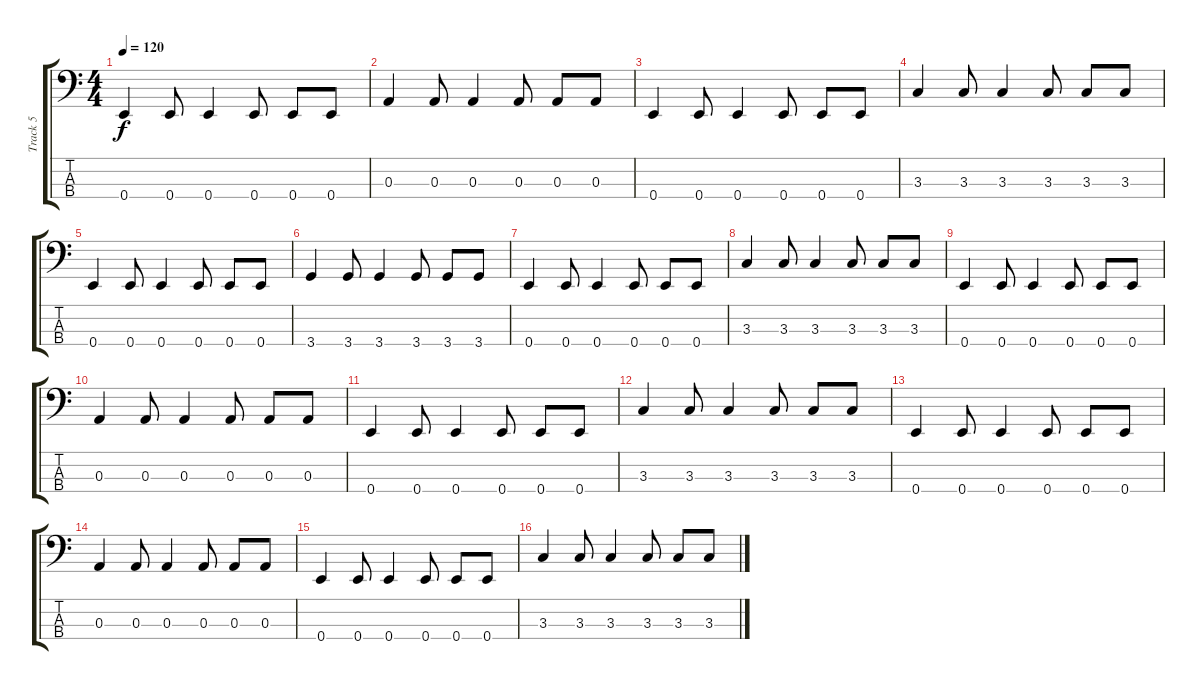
\track ("Track 5" "Track 5") {instrument electricbassfinger}
\staff {score tabs}
\tuning (G2 D2 A1 E1) {hide}
\ts (4 4)
\tempo 120
\clef f4
\ks c
0.4.4{dy f} 0.4.8 0.4.4 0.4.8 0.4.8 0.4.8 |
0.3.4 0.3.8 0.3.4 0.3.8 0.3.8 0.3.8 |
0.4.4 0.4.8 0.4.4 0.4.8 0.4.8 0.4.8 |
3.3.4 3.3.8 3.3.4 3.3.8 3.3.8 3.3.8 |
0.4.4 0.4.8 0.4.4 0.4.8 0.4.8 0.4.8 |
3.4.4 3.4.8 3.4.4 3.4.8 3.4.8 3.4.8 |
0.4.4 0.4.8 0.4.4 0.4.8 0.4.8 0.4.8 |
3.3.4 3.3.8 3.3.4 3.3.8 3.3.8 3.3.8 |
0.4.4 0.4.8 0.4.4 0.4.8 0.4.8 0.4.8 |
0.3.4 0.3.8 0.3.4 0.3.8 0.3.8 0.3.8 |
0.4.4 0.4.8 0.4.4 0.4.8 0.4.8 0.4.8 |
3.3.4 3.3.8 3.3.4 3.3.8 3.3.8 3.3.8 |
0.4.4 0.4.8 0.4.4 0.4.8 0.4.8 0.4.8 |
0.3.4 0.3.8 0.3.4 0.3.8 0.3.8 0.3.8 |
0.4.4 0.4.8 0.4.4 0.4.8 0.4.8 0.4.8 |
3.3.4 3.3.8 3.3.4 3.3.8 3.3.8 3.3.8
